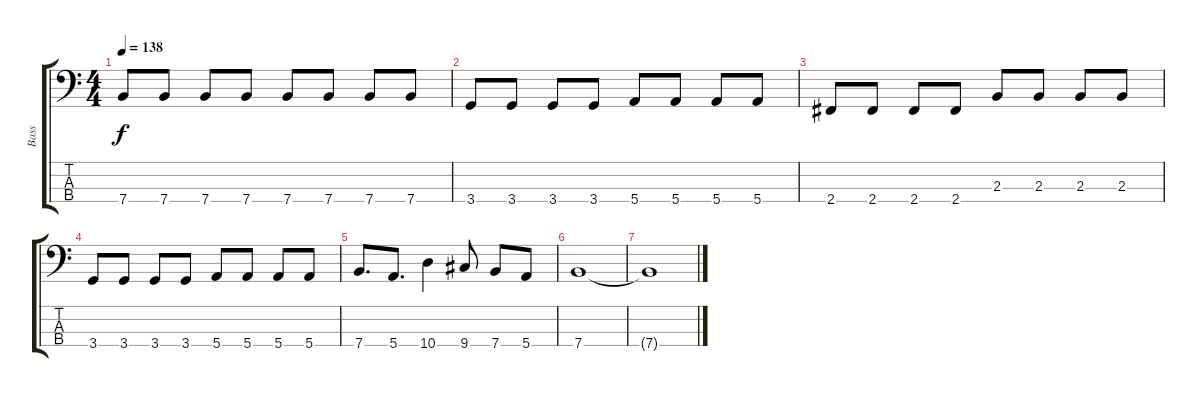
\track ("Bass" "Bass") {instrument electricbassfinger}
\staff {score tabs}
\tuning (G2 D2 A1 E1) {hide}
\ts (4 4)
\tempo 138
\clef f4
\ks c
7.4.8{dy f} 7.4.8 7.4.8 7.4.8 7.4.8 7.4.8 7.4.8 7.4.8 |
3.4.8 3.4.8 3.4.8 3.4.8 5.4.8 5.4.8 5.4.8 5.4.8 |
2.4.8 2.4.8 2.4.8 2.4.8 2.3.8 2.3.8 2.3.8 2.3.8 |
3.4.8 3.4.8 3.4.8 3.4.8 5.4.8 5.4.8 5.4.8 5.4.8 |
7.4.8{d} 5.4.8{d} 10.4.4 9.4.8 7.4.8 5.4.8 |
7.4.1 |
7.4{t}.1
